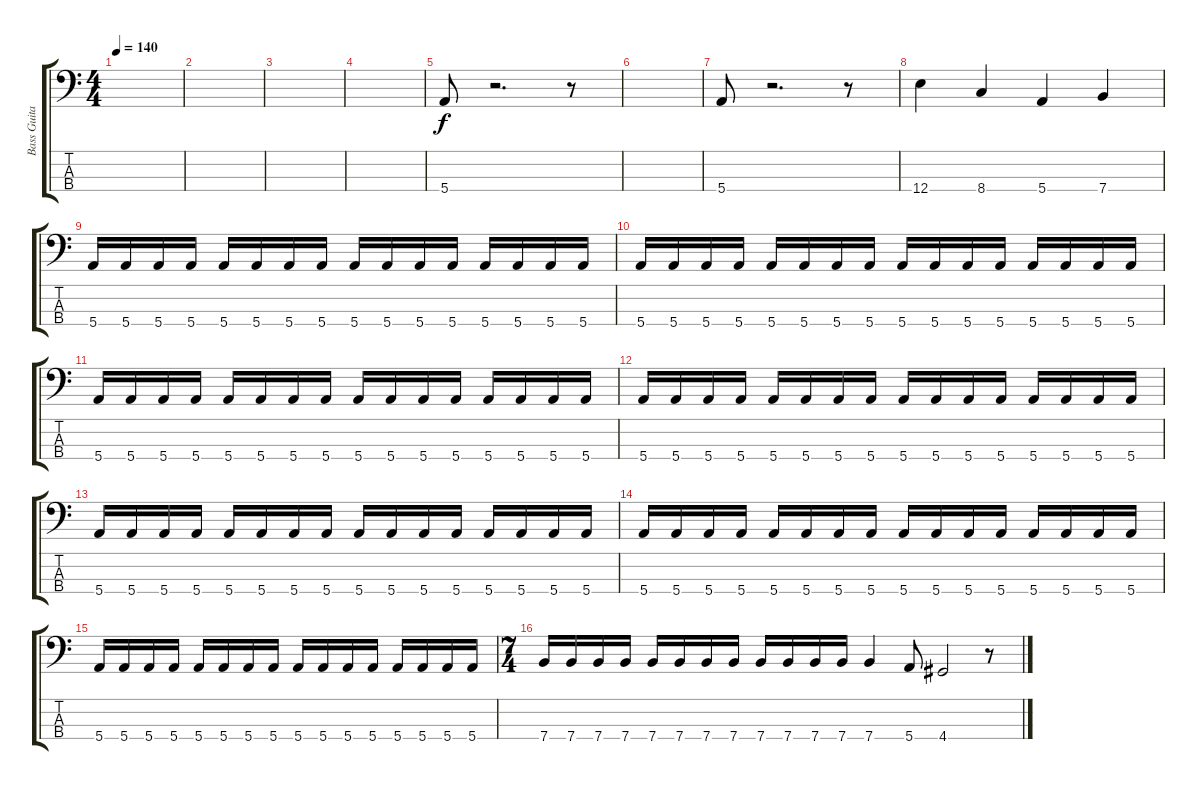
\track ("Bass Guitar" "Bass Guita") {instrument electricbasspick}
\staff {score tabs}
\tuning (G2 D2 A1 E1) {hide}
\ts (4 4)
\tempo 140
\clef f4
\ks c
|
|
|
|
5.4.8 r.2{d} r.8 |
|
5.4.8 r.2{d} r.8 |
12.4.4 8.4.4 5.4.4 7.4.4 |
5.4.16 5.4.16 5.4.16 5.4.16 5.4.16 5.4.16 5.4.16 5.4.16 5.4.16 5.4.16 5.4.16 5.4.16 5.4.16 5.4.16 5.4.16 5.4.16 |
5.4.16 5.4.16 5.4.16 5.4.16 5.4.16 5.4.16 5.4.16 5.4.16 5.4.16 5.4.16 5.4.16 5.4.16 5.4.16 5.4.16 5.4.16 5.4.16 |
5.4.16 5.4.16 5.4.16 5.4.16 5.4.16 5.4.16 5.4.16 5.4.16 5.4.16 5.4.16 5.4.16 5.4.16 5.4.16 5.4.16 5.4.16 5.4.16 |
5.4.16 5.4.16 5.4.16 5.4.16 5.4.16 5.4.16 5.4.16 5.4.16 5.4.16 5.4.16 5.4.16 5.4.16 5.4.16 5.4.16 5.4.16 5.4.16 |
5.4.16 5.4.16 5.4.16 5.4.16 5.4.16 5.4.16 5.4.16 5.4.16 5.4.16 5.4.16 5.4.16 5.4.16 5.4.16 5.4.16 5.4.16 5.4.16 |
5.4.16 5.4.16 5.4.16 5.4.16 5.4.16 5.4.16 5.4.16 5.4.16 5.4.16 5.4.16 5.4.16 5.4.16 5.4.16 5.4.16 5.4.16 5.4.16 |
5.4.16 5.4.16 5.4.16 5.4.16 5.4.16 5.4.16 5.4.16 5.4.16 5.4.16 5.4.16 5.4.16 5.4.16 5.4.16 5.4.16 5.4.16 5.4.16 |
\ts (7 4)
7.4.16 7.4.16 7.4.16 7.4.16 7.4.16 7.4.16 7.4.16 7.4.16 7.4.16 7.4.16 7.4.16 7.4.16 7.4.4 5.4.8 4.4.2 r.8
